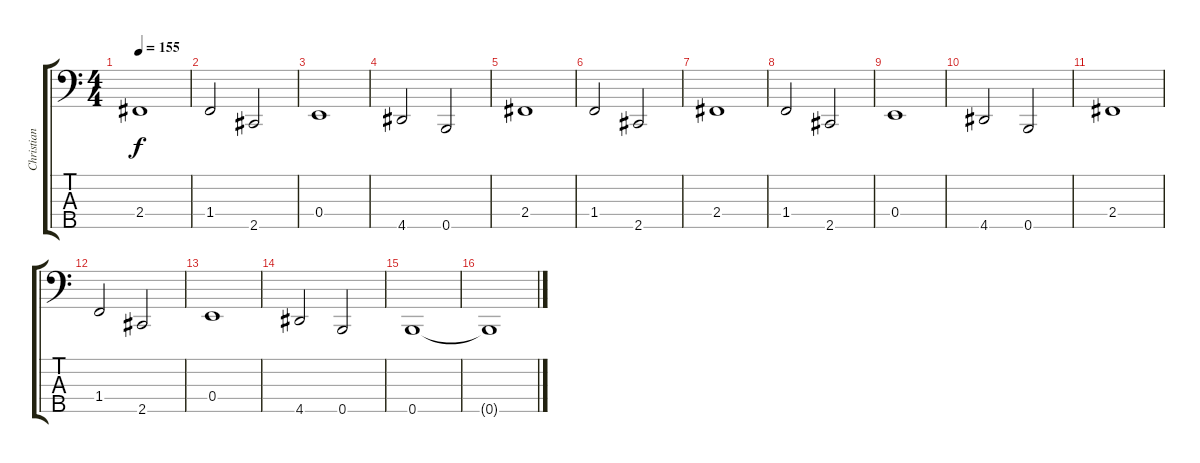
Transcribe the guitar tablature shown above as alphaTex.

\track ("Christian" "Christian") {instrument distortionguitar}
\staff {score tabs}
\tuning (G2 D2 A1 E1 B0) {hide}
\ts (4 4)
\tempo 155
\clef f4
\ks c
2.4.1{dy f} |
1.4.2 2.5.2 |
0.4.1 |
4.5.2 0.5.2 |
2.4.1 |
1.4.2 2.5.2 |
2.4.1 |
1.4.2 2.5.2 |
0.4.1 |
4.5.2 0.5.2 |
2.4.1 |
1.4.2 2.5.2 |
0.4.1 |
4.5.2 0.5.2 |
0.5.1 |
0.5{t}.1
